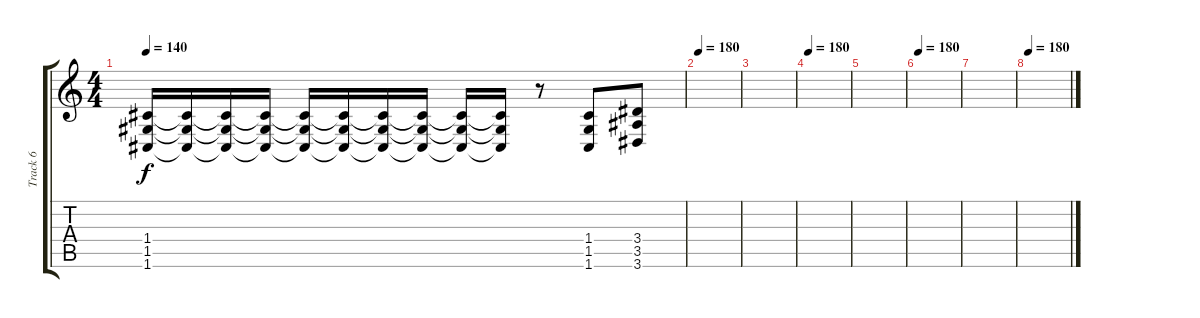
\track ("Track 6" "Track 6") {instrument distortionguitar}
\staff {score tabs}
\tuning (D4 A3 F3 C3 G2 C2) {hide}
\ts (4 4)
\tempo 140
\clef g2
\ks c
(1.4{t} 1.5{t} 1.6{t}).16{dy f} (1.4{t} 1.5{t} 1.6{t}).16 (1.4{t} 1.5{t} 1.6{t}).16 (1.4{t} 1.5{t} 1.6{t}).16 (1.4{t} 1.5{t} 1.6{t}).16 (1.4{t} 1.5{t} 1.6{t}).16 (1.4{t} 1.5{t} 1.6{t}).16 (1.4{t} 1.5{t} 1.6{t}).16 (1.4{t} 1.5{t} 1.6{t}).16 (1.4{t} 1.5{t} 1.6{t}).16 r.8 (1.4 1.5 1.6).8 (3.4 3.5 3.6).8 |
\tempo 180
|
|
\tempo 180
|
|
\tempo 180
|
|
\tempo 180
